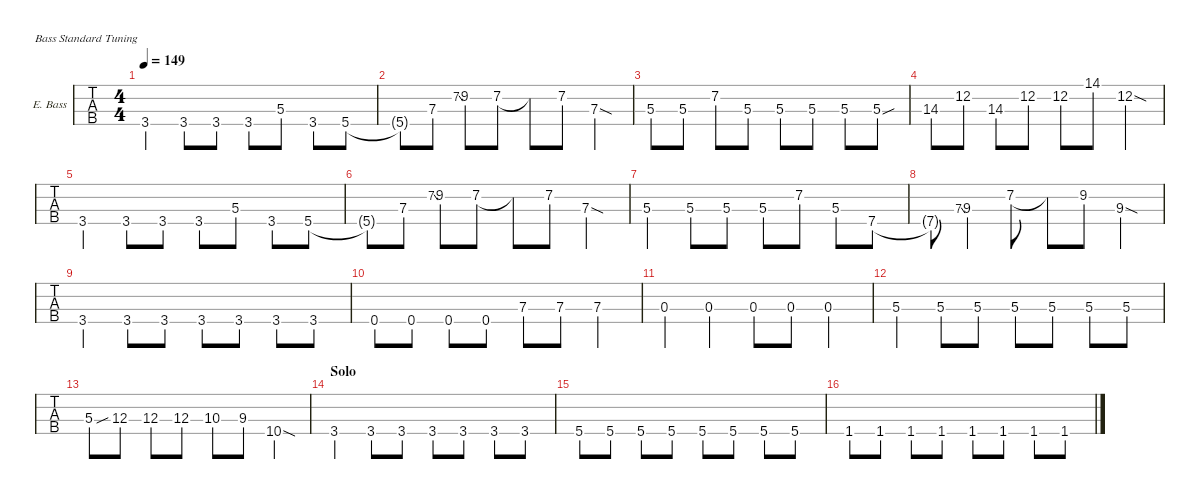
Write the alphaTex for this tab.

\defaultSystemsLayout 4
\hideDynamics
\bracketExtendMode nobrackets
\firstSystemTrackNameOrientation horizontal
\track ("Ele. Bass" "E. Bass") {defaultSystemsLayout 4 instrument electricbassfinger}
\staff {tabs}
\tuning (G2 D2 A1 E1)
\ts (4 4)
\tempo 149
\clef f4
\scale
0.29125
\ks d
3.4{acc forcenatural}.4{dy f beam Up} 3.4{acc forcenatural}.8{beam Up} 3.4{acc forcenatural}.8{beam Up} 3.4{acc forcenatural}.8{beam Up} 5.3{acc forcenatural}.8{beam Up} 3.4{acc forcenatural}.8{beam Up} 5.4{acc forcenatural}.8{beam Up} |
\scale
0.23625 5.4{t acc forcenatural}.8{beam Down} 7.3{acc forcenatural}.8{beam Down} 7.2{ss acc forcenatural}.8{gr beam Up} 9.2{acc forcenatural}.8{beam Down} 7.2{acc forcenatural}.8{beam Down} 7.2{t acc forcenatural}.8{beam Down} 7.2{acc forcenatural}.8{beam Down} 7.3{sod acc forcenatural}.4{beam Down} |
\scale
0.23625 5.3{acc forcenatural}.8{beam Down} 5.3{acc forcenatural}.8{beam Down} 7.2{acc forcenatural}.8{beam Down} 5.3{acc forcenatural}.8{beam Down} 5.3{acc forcenatural}.8{beam Up} 5.3{acc forcenatural}.8{beam Up} 5.3{acc forcenatural}.8{beam Up} 5.3{sou acc forcenatural}.8{beam Up} |
\scale
0.23625 14.3{acc forcenatural}.8{beam Down} 12.2{acc forcenatural}.8{beam Down} 14.3{acc forcenatural}.8{beam Down} 12.2{acc forcenatural}.8{beam Down} 12.2{acc forcenatural}.8{beam Down} 14.1{acc forcenatural}.8{beam Down} 12.2{sod acc forcenatural}.4{beam Down} |
\scale
0.29125 3.4{acc forcenatural}.4{beam Up} 3.4{acc forcenatural}.8{beam Up} 3.4{acc forcenatural}.8{beam Up} 3.4{acc forcenatural}.8{beam Up} 5.3{acc forcenatural}.8{beam Up} 3.4{acc forcenatural}.8{beam Up} 5.4{acc forcenatural}.8{beam Up} |
\scale
0.23625 5.4{t acc forcenatural}.8{beam Down} 7.3{acc forcenatural}.8{beam Down} 7.2{ss acc forcenatural}.8{gr beam Up} 9.2{acc forcenatural}.8{beam Down} 7.2{acc forcenatural}.8{beam Down} 7.2{t acc forcenatural}.8{beam Down} 7.2{acc forcenatural}.8{beam Down} 7.3{sod acc forcenatural}.4{beam Down} |
\scale
0.236249 5.3{acc forcenatural}.4{beam Down} 5.3{acc forcenatural}.8{beam Up} 5.3{acc forcenatural}.8{beam Up} 5.3{acc forcenatural}.8{beam Down} 7.2{acc forcenatural}.8{beam Down} 5.3{acc forcenatural}.8{beam Down} 7.4{acc forcenatural}.8{beam Down} |
\scale
0.236251 7.4{t acc forcenatural}.8{beam Up} 7.3{ss acc forcenatural}.8{gr beam Up} 9.3{acc #}.4{beam Down} 7.2{acc forcenatural}.8{beam Down} 7.2{t acc forcenatural}.8{beam Down} 9.2{acc forcenatural}.8{beam Down} 9.3{sod acc #}.4{beam Down} |
\scale
0.368861 3.4{acc forcenatural}.4{beam Up} 3.4{acc forcenatural}.8{beam Up} 3.4{acc forcenatural}.8{beam Up} 3.4{acc forcenatural}.8{beam Up} 3.4{acc forcenatural}.8{beam Up} 3.4{acc forcenatural}.8{beam Up} 3.4{acc forcenatural}.8{beam Up} |
\scale
0.31535 0.4{acc forcenatural}.8{beam Up} 0.4{acc forcenatural}.8{beam Up} 0.4{acc forcenatural}.8{beam Up} 0.4{acc forcenatural}.8{beam Up} 7.3{acc forcenatural}.8{beam Down} 7.3{acc forcenatural}.8{beam Down} 7.3{acc forcenatural}.4{beam Down} |
\scale
0.315789 0.3{acc forcenatural}.4{beam Up} 0.3{acc forcenatural}.4{beam Up} 0.3{acc forcenatural}.8{beam Up} 0.3{acc forcenatural}.8{beam Up} 0.3{acc forcenatural}.4{beam Up} |
\scale
0.5275 5.3{acc forcenatural}.4{beam Down} 5.3{acc forcenatural}.8{beam Up} 5.3{acc forcenatural}.8{beam Up} 5.3{acc forcenatural}.8{beam Up} 5.3{acc forcenatural}.8{beam Up} 5.3{acc forcenatural}.8{beam Up} 5.3{acc forcenatural}.8{beam Up} |
\scale
0.4725 5.3{acc forcenatural}.8{beam Down} 12.3{sib acc forcenatural}.8{beam Down} 12.3{acc forcenatural}.8{beam Down} 12.3{acc forcenatural}.8{beam Down} 10.3{acc forcenatural}.8{beam Down} 9.3{acc #}.8{beam Down} 10.4{sod acc forcenatural}.4{beam Down} |
\section ("" "Solo")
\scale
0.29125 3.4{acc forcenatural}.4{beam Up} 3.4{acc forcenatural}.8{beam Up} 3.4{acc forcenatural}.8{beam Up} 3.4{acc forcenatural}.8{beam Up} 3.4{acc forcenatural}.8{beam Up} 3.4{acc forcenatural}.8{beam Up} 3.4{acc forcenatural}.8{beam Up} |
\scale
0.23625 5.4{acc forcenatural}.8{beam Up} 5.4{acc forcenatural}.8{beam Up} 5.4{acc forcenatural}.8{beam Up} 5.4{acc forcenatural}.8{beam Up} 5.4{acc forcenatural}.8{beam Up} 5.4{acc forcenatural}.8{beam Up} 5.4{acc forcenatural}.8{beam Up} 5.4{acc forcenatural}.8{beam Up} |
\scale
0.23625 1.4{acc forcenatural}.8{beam Up} 1.4{acc forcenatural}.8{beam Up} 1.4{acc forcenatural}.8{beam Up} 1.4{acc forcenatural}.8{beam Up} 1.4{acc forcenatural}.8{beam Up} 1.4{acc forcenatural}.8{beam Up} 1.4{acc forcenatural}.8{beam Up} 1.4{acc forcenatural}.8{beam Up}
